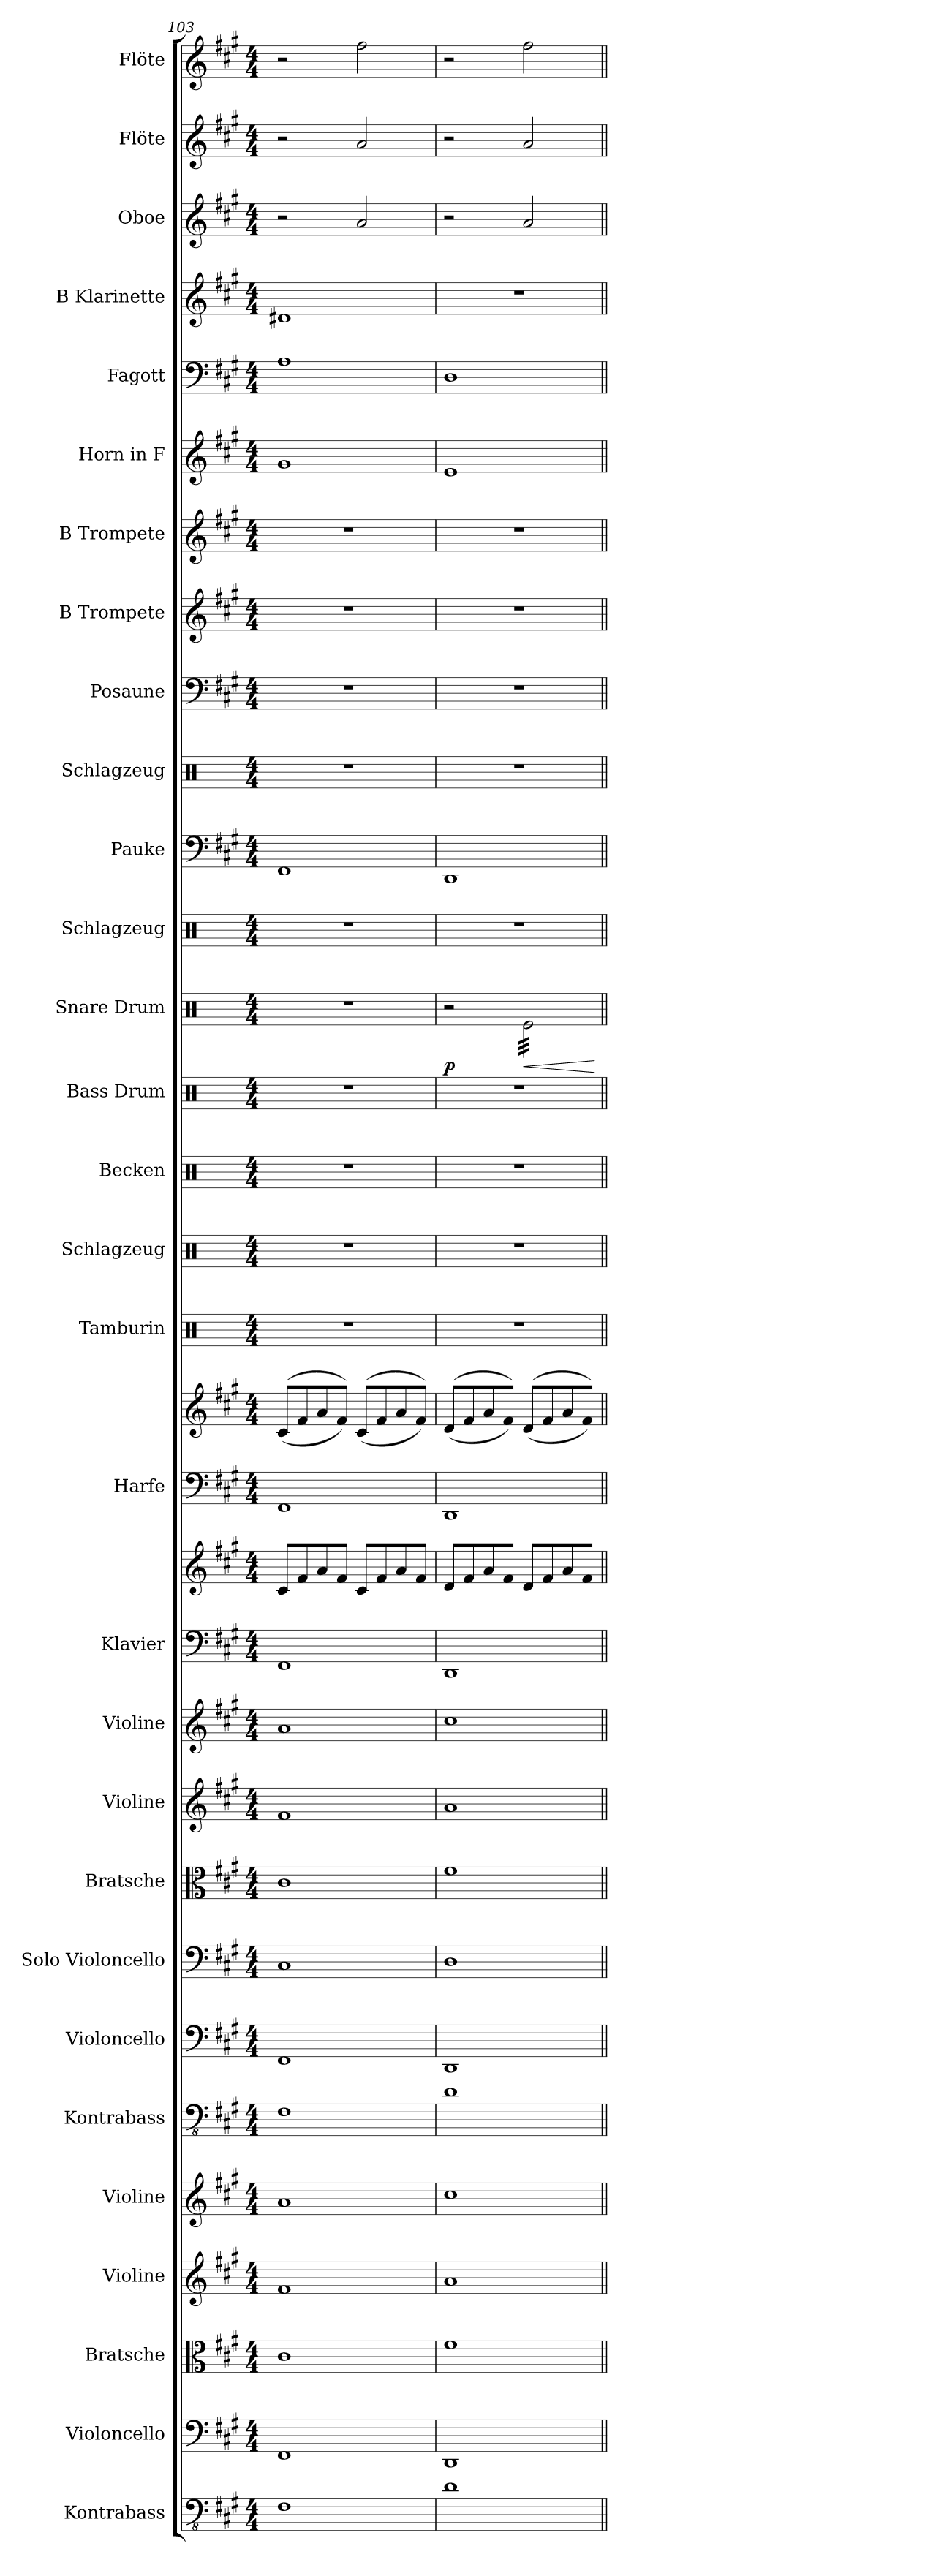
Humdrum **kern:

**kern	**kern	**kern	**kern	**kern	**kern	**kern	**kern	**kern	**kern	**kern	**kern	**kern	**kern	**kern	**kern	**kern	**kern	**kern	**kern	**dynam	**kern	**kern	**kern	**kern	**kern	**kern	**kern	**kern	**kern	**kern	**kern	**kern
*part30	*part29	*part28	*part27	*part26	*part25	*part24	*part23	*part22	*part21	*part20	*part19	*part19	*part18	*part18	*part17	*part16	*part15	*part14	*part13	*part13	*part12	*part11	*part10	*part9	*part8	*part7	*part6	*part5	*part4	*part3	*part2	*part1
*staff32	*staff31	*staff30	*staff29	*staff28	*staff27	*staff26	*staff25	*staff24	*staff23	*staff22	*staff21	*staff20	*staff19	*staff18	*staff17	*staff16	*staff15	*staff14	*staff13	*staff13	*staff12	*staff11	*staff10	*staff9	*staff8	*staff7	*staff6	*staff5	*staff4	*staff3	*staff2	*staff1
*I"Kontrabass	*I"Violoncello	*I"Bratsche	*I"Violine	*I"Violine	*I"Kontrabass	*I"Violoncello	*I"Solo Violoncello	*I"Bratsche	*I"Violine	*I"Violine	*I"Klavier	*	*I"Harfe	*	*I"Tamburin	*I"Schlagzeug	*I"Becken	*I"Bass Drum	*I"Snare Drum	*	*I"Schlagzeug	*I"Pauke	*I"Schlagzeug	*I"Posaune	*I"B Trompete	*I"B Trompete	*I"Horn in F	*I"Fagott	*I"B Klarinette	*I"Oboe	*I"Flöte	*I"Flöte
*I'Kb.	*I'Vc.	*I'Bra.	*I'Vl.	*I'Vl.	*I'Kb.	*I'Vc.	*I'Vc.	*I'Bra.	*I'Vl.	*I'Vl.	*I'Klav.	*	*I'Hrf.	*	*I'Tamb.	*I'Slzg.	*I'Bkn.	*I'B. Dr.	*I'Sn. Dr.	*	*I'Slzg.	*I'Pk.	*I'Slzg.	*I'Psn.	*I'B Tpt.	*I'B Tpt.	*	*I'Fgt.	*I'B Kl.	*I'Ob.	*I'Fl.	*I'Fl.
*clefFv4	*clefF4	*clefC3	*clefG2	*clefG2	*clefFv4	*clefF4	*clefF4	*clefC3	*clefG2	*clefG2	*clefF4	*clefG2	*clefF4	*clefG2	*clefX	*clefX	*clefX	*clefX	*clefX	*	*clefX	*clefF4	*clefX	*clefF4	*clefG2	*clefG2	*clefG2	*clefF4	*clefG2	*clefG2	*clefG2	*clefG2
*ITrd7c12	*	*	*	*	*ITrd7c12	*	*	*	*	*	*	*	*	*	*	*	*	*	*	*	*	*	*	*	*ITrd1c2	*ITrd1c2	*ITrd4c7	*	*ITrd1c2	*	*	*
*k[f#c#g#]	*k[f#c#g#]	*k[f#c#g#]	*k[f#c#g#]	*k[f#c#g#]	*k[f#c#g#]	*k[f#c#g#]	*k[f#c#g#]	*k[f#c#g#]	*k[f#c#g#]	*k[f#c#g#]	*k[f#c#g#]	*k[f#c#g#]	*k[f#c#g#]	*k[f#c#g#]	*k[]	*k[]	*k[]	*k[]	*k[]	*	*k[]	*k[f#c#g#]	*k[]	*k[f#c#g#]	*k[f#]	*k[f#]	*k[f#c#]	*k[f#c#g#]	*k[f#]	*k[f#c#g#]	*k[f#c#g#]	*k[f#c#g#]
*M4/4	*M4/4	*M4/4	*M4/4	*M4/4	*M4/4	*M4/4	*M4/4	*M4/4	*M4/4	*M4/4	*M4/4	*M4/4	*M4/4	*M4/4	*M4/4	*M4/4	*M4/4	*M4/4	*M4/4	*	*M4/4	*M4/4	*M4/4	*M4/4	*M4/4	*M4/4	*M4/4	*M4/4	*M4/4	*M4/4	*M4/4	*M4/4
=103	=103	=103	=103	=103	=103	=103	=103	=103	=103	=103	=103	=103	=103	=103	=103	=103	=103	=103	=103	=103	=103	=103	=103	=103	=103	=103	=103	=103	=103	=103	=103	=103
1FFF#	1FF#	1c#	1f#	1a	1FFF#	1FF#	1C#	1c#	1f#	1a	1FF#	8c#/L	1FF#	((8c#/L	1r	1r	1r	1r	1r	.	1r	1FF#	1r	1r	1r	1r	1c#	1A	1c#X	2r	2r	2r
.	.	.	.	.	.	.	.	.	.	.	.	8f#/	.	8f#/	.	.	.	.	.	.	.	.	.	.	.	.	.	.	.	.	.	.
.	.	.	.	.	.	.	.	.	.	.	.	8a/	.	8a/	.	.	.	.	.	.	.	.	.	.	.	.	.	.	.	.	.	.
.	.	.	.	.	.	.	.	.	.	.	.	8f#/J	.	8f#/J))	.	.	.	.	.	.	.	.	.	.	.	.	.	.	.	.	.	.
.	.	.	.	.	.	.	.	.	.	.	.	8c#/L	.	((8c#/L	.	.	.	.	.	.	.	.	.	.	.	.	.	.	.	2a/	2a/	2ff#\
.	.	.	.	.	.	.	.	.	.	.	.	8f#/	.	8f#/	.	.	.	.	.	.	.	.	.	.	.	.	.	.	.	.	.	.
.	.	.	.	.	.	.	.	.	.	.	.	8a/	.	8a/	.	.	.	.	.	.	.	.	.	.	.	.	.	.	.	.	.	.
.	.	.	.	.	.	.	.	.	.	.	.	8f#/J	.	8f#/J))	.	.	.	.	.	.	.	.	.	.	.	.	.	.	.	.	.	.
=104	=104	=104	=104	=104	=104	=104	=104	=104	=104	=104	=104	=104	=104	=104	=104	=104	=104	=104	=104	=104	=104	=104	=104	=104	=104	=104	=104	=104	=104	=104	=104	=104
!	!	!	!	!	!	!	!	!	!	!	!	!	!	!	!	!	!	!	!	!LO:DY:b	!	!	!	!	!	!	!	!	!	!	!	!
1DD	1DD	1f#	1a	1cc#	1DD	1DD	1D	1f#	1a	1cc#	1DD	8d/L	1DD	((8d/L	1r	1r	1r	1r	2r	p	1r	1DD	1r	1r	1r	1r	1A	1D	1r	2r	2r	2r
.	.	.	.	.	.	.	.	.	.	.	.	8f#/	.	8f#/	.	.	.	.	.	.	.	.	.	.	.	.	.	.	.	.	.	.
.	.	.	.	.	.	.	.	.	.	.	.	8a/	.	8a/	.	.	.	.	.	.	.	.	.	.	.	.	.	.	.	.	.	.
.	.	.	.	.	.	.	.	.	.	.	.	8f#/J	.	8f#/J))	.	.	.	.	.	.	.	.	.	.	.	.	.	.	.	.	.	.
!	!	!	!	!	!	!	!	!	!	!	!	!	!	!	!	!	!	!	!	!LO:HP:b	!	!	!	!	!	!	!	!	!	!	!	!
*	*	*	*	*	*	*	*	*	*	*	*	*	*	*	*	*	*	*	*tremolo	*	*	*	*	*	*	*	*	*	*	*	*	*
.	.	.	.	.	.	.	.	.	.	.	.	8d/L	.	((8d/L	.	.	.	.	32Re\LLL	<	.	.	.	.	.	.	.	.	.	2a/	2a/	2ff#\
.	.	.	.	.	.	.	.	.	.	.	.	.	.	.	.	.	.	.	32Re\	.	.	.	.	.	.	.	.	.	.	.	.	.
.	.	.	.	.	.	.	.	.	.	.	.	.	.	.	.	.	.	.	32Re\	.	.	.	.	.	.	.	.	.	.	.	.	.
.	.	.	.	.	.	.	.	.	.	.	.	.	.	.	.	.	.	.	32Re\	.	.	.	.	.	.	.	.	.	.	.	.	.
.	.	.	.	.	.	.	.	.	.	.	.	8f#/	.	8f#/	.	.	.	.	32Re\	.	.	.	.	.	.	.	.	.	.	.	.	.
.	.	.	.	.	.	.	.	.	.	.	.	.	.	.	.	.	.	.	32Re\	.	.	.	.	.	.	.	.	.	.	.	.	.
.	.	.	.	.	.	.	.	.	.	.	.	.	.	.	.	.	.	.	32Re\	.	.	.	.	.	.	.	.	.	.	.	.	.
.	.	.	.	.	.	.	.	.	.	.	.	.	.	.	.	.	.	.	32Re\	.	.	.	.	.	.	.	.	.	.	.	.	.
.	.	.	.	.	.	.	.	.	.	.	.	8a/	.	8a/	.	.	.	.	32Re\	.	.	.	.	.	.	.	.	.	.	.	.	.
.	.	.	.	.	.	.	.	.	.	.	.	.	.	.	.	.	.	.	32Re\	.	.	.	.	.	.	.	.	.	.	.	.	.
.	.	.	.	.	.	.	.	.	.	.	.	.	.	.	.	.	.	.	32Re\	.	.	.	.	.	.	.	.	.	.	.	.	.
.	.	.	.	.	.	.	.	.	.	.	.	.	.	.	.	.	.	.	32Re\	.	.	.	.	.	.	.	.	.	.	.	.	.
.	.	.	.	.	.	.	.	.	.	.	.	8f#/J	.	8f#/J))	.	.	.	.	32Re\	.	.	.	.	.	.	.	.	.	.	.	.	.
.	.	.	.	.	.	.	.	.	.	.	.	.	.	.	.	.	.	.	32Re\	.	.	.	.	.	.	.	.	.	.	.	.	.
.	.	.	.	.	.	.	.	.	.	.	.	.	.	.	.	.	.	.	32Re\	.	.	.	.	.	.	.	.	.	.	.	.	.
.	.	.	.	.	.	.	.	.	.	.	.	.	.	.	.	.	.	.	32Re\JJJ	.	.	.	.	.	.	.	.	.	.	.	.	.
*	*	*	*	*	*	*	*	*	*	*	*	*	*	*	*	*	*	*	*Xtremolo	*	*	*	*	*	*	*	*	*	*	*	*	*
.	.	.	.	.	.	.	.	.	.	.	.	.	.	.	.	.	.	.	.	[	.	.	.	.	.	.	.	.	.	.	.	.
=||	=||	=||	=||	=||	=||	=||	=||	=||	=||	=||	=||	=||	=||	=||	=||	=||	=||	=||	=||	=||	=||	=||	=||	=||	=||	=||	=||	=||	=||	=||	=||	=||
*-	*-	*-	*-	*-	*-	*-	*-	*-	*-	*-	*-	*-	*-	*-	*-	*-	*-	*-	*-	*-	*-	*-	*-	*-	*-	*-	*-	*-	*-	*-	*-	*-
